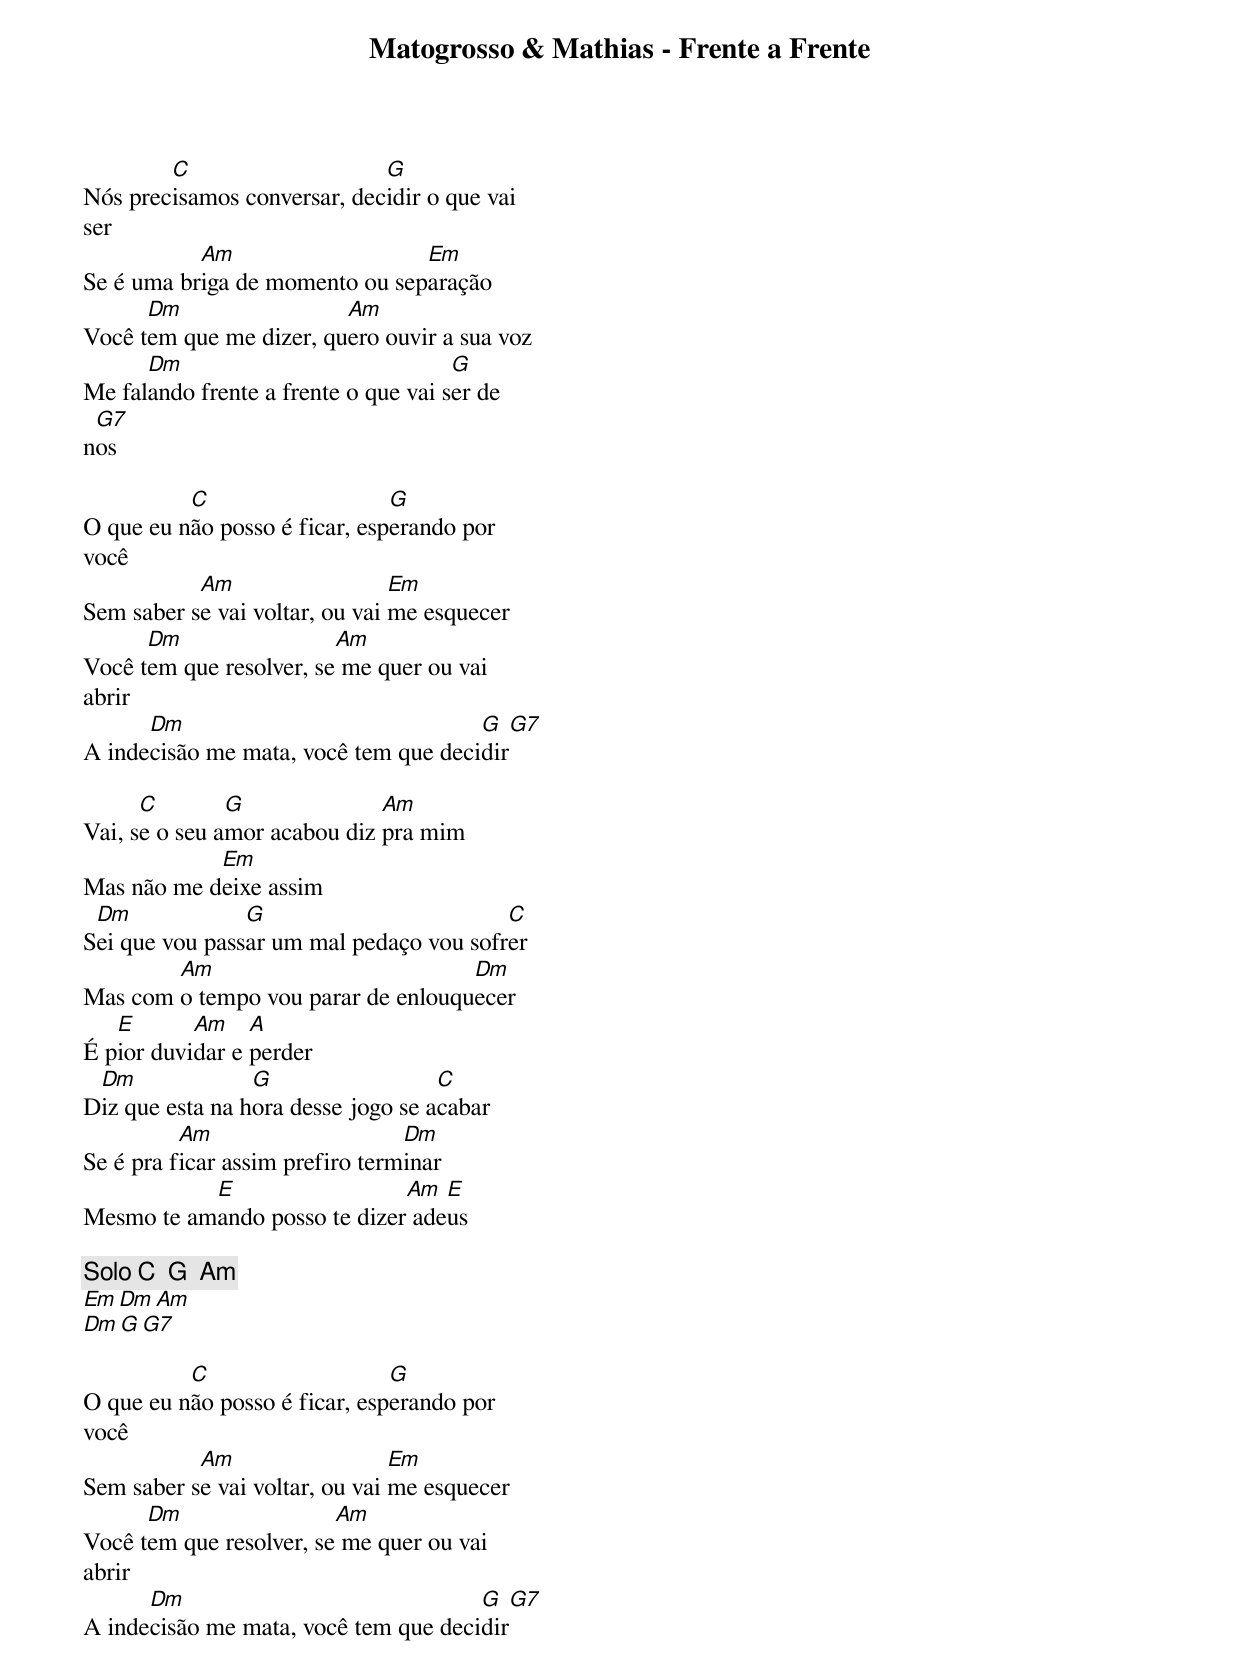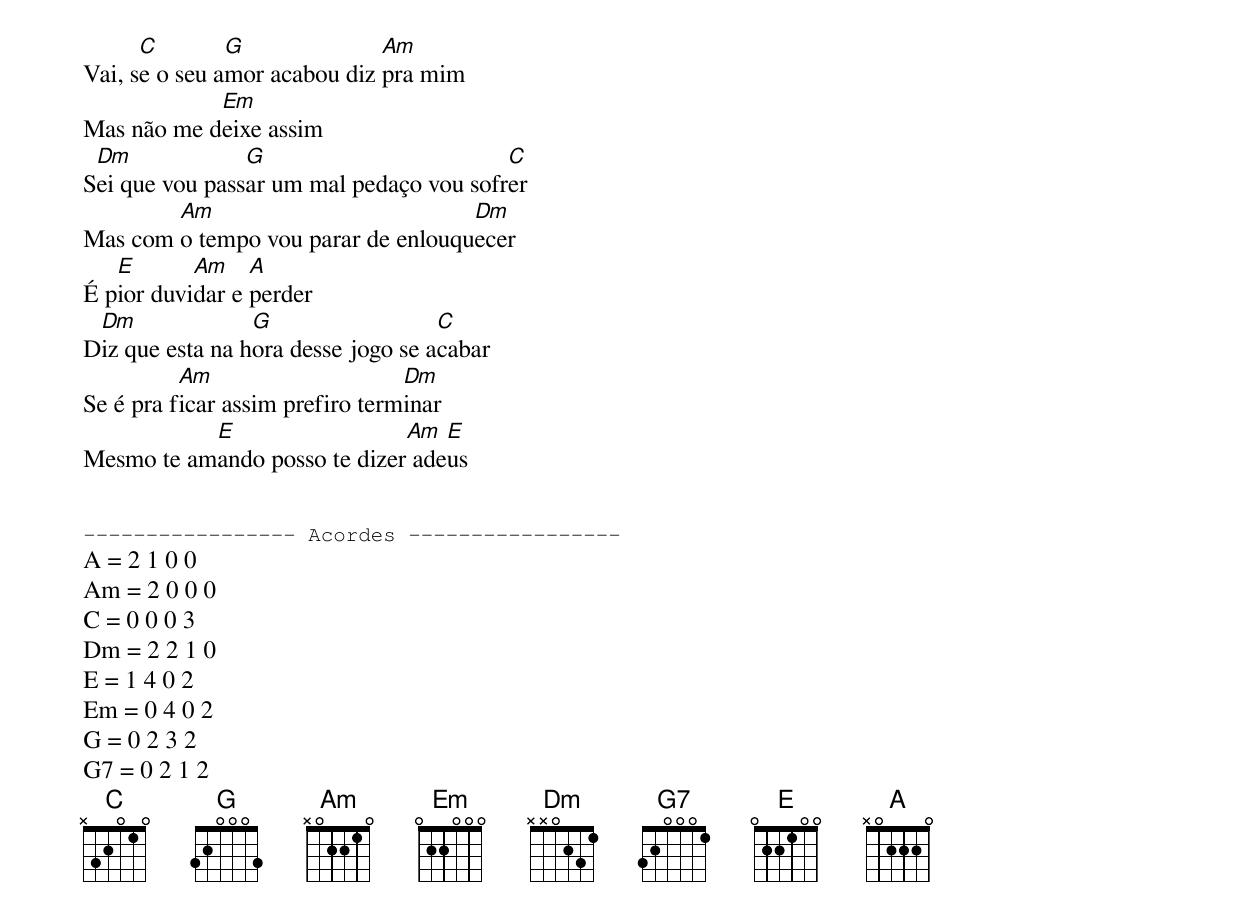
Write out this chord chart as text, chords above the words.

Matogrosso & Mathias - Frente a Frente

        C                    G
Nós precisamos conversar, decidir o que vai
ser
           Am                   Em
Se é uma briga de momento ou separação
      Dm                 Am
Você tem que me dizer, quero ouvir a sua voz
      Dm                              G
Me falando frente a frente o que vai ser de
 G7
nos

          C                    G
O que eu não posso é ficar, esperando por
você
           Am                   Em
Sem saber se vai voltar, ou vai me esquecer
      Dm                 Am
Você tem que resolver, se me quer ou vai
abrir
      Dm                              G   G7
A indecisão me mata, você tem que decidir

      C        G              Am
Vai, se o seu amor acabou diz pra mim
            Em
Mas não me deixe assim
 Dm             G                        C
Sei que vou passar um mal pedaço vou sofrer
        Am                          Dm
Mas com o tempo vou parar de enlouquecer
   E       Am    A
É pior duvidar e perder
 Dm              G                  C
Diz que esta na hora desse jogo se acabar
          Am                     Dm
Se é pra ficar assim prefiro terminar
           E                  Am  E
Mesmo te amando posso te dizer adeus

[Solo] C  G  Am
       Em  Dm  Am
       Dm  G  G7

          C                    G
O que eu não posso é ficar, esperando por
você
           Am                   Em
Sem saber se vai voltar, ou vai me esquecer
      Dm                 Am
Você tem que resolver, se me quer ou vai
abrir
      Dm                              G   G7
A indecisão me mata, você tem que decidir

      C        G              Am
Vai, se o seu amor acabou diz pra mim
            Em
Mas não me deixe assim
 Dm             G                        C
Sei que vou passar um mal pedaço vou sofrer
        Am                          Dm
Mas com o tempo vou parar de enlouquecer
   E       Am    A
É pior duvidar e perder
 Dm              G                  C
Diz que esta na hora desse jogo se acabar
          Am                     Dm
Se é pra ficar assim prefiro terminar
           E                  Am  E
Mesmo te amando posso te dizer adeus


----------------- Acordes -----------------
A = 2 1 0 0
Am = 2 0 0 0
C = 0 0 0 3
Dm = 2 2 1 0
E = 1 4 0 2
Em = 0 4 0 2
G = 0 2 3 2
G7 = 0 2 1 2
